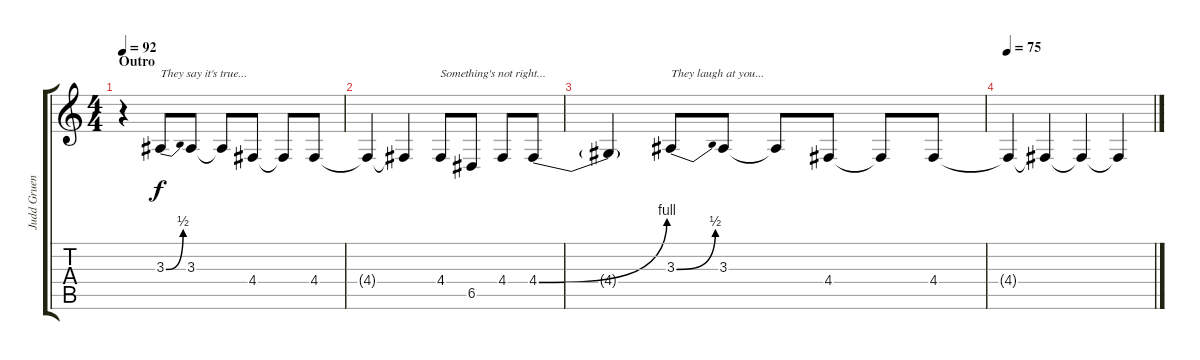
\track ("Judd Gruenbaum (Vocals)" "Judd Gruen") {instrument violin}
\staff {score tabs}
\tuning (E4 B3 G3 D3 A2 E2) {hide}
\ts (4 4)
\section ("" "Outro")
\tempo 92
\clef g2
\ks c
r.4{dy f} 3.3{be (bend 0 0 60 2)}.8{txt "They say it's true..."} 3.3.8 3.3{t}.8 4.4.8 4.4{t}.8 4.4.8 |
4.4{t}.4 4.4{t}.4 4.4.8{txt "Something's not right..."} 6.5.8 4.4.8 4.4{be (bend 0 0 60 4)}.8 |
4.4{t}.4 3.3{be (bend 0 0 60 2)}.8{txt "They laugh at you..."} 3.3.8 3.3{t}.8 4.4.8 4.4{t}.8 4.4.8 |
\tempo 75
4.4{t}.4 4.4{t}.4 4.4{t}.4 4.4{t}.4
